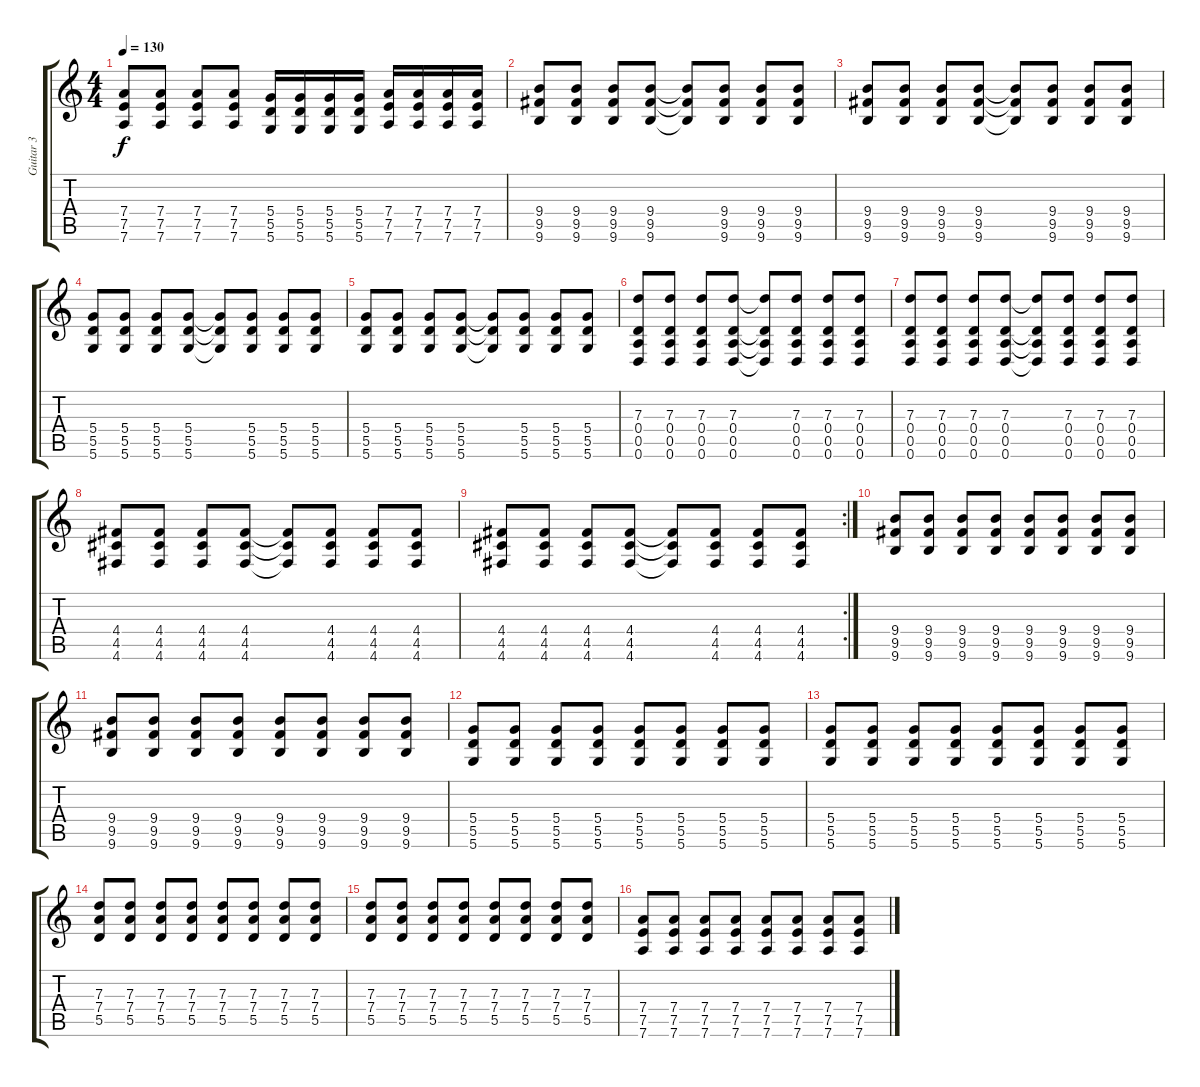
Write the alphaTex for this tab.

\track ("Guitar 3" "Guitar 3") {instrument overdrivenguitar}
\staff {score tabs}
\tuning (E4 B3 G3 D3 A2 D2) {hide}
\ts (4 4)
\tempo 130
\clef g2
\ks c
(7.4 7.5 7.6).8{dy f} (7.4 7.5 7.6).8 (7.4 7.5 7.6).8 (7.4 7.5 7.6).8 (5.4 5.5 5.6).16 (5.4 5.5 5.6).16 (5.4 5.5 5.6).16 (5.4 5.5 5.6).16 (7.4 7.5 7.6).16 (7.4 7.5 7.6).16 (7.4 7.5 7.6).16 (7.4 7.5 7.6).16 |
(9.4 9.5 9.6).8 (9.4 9.5 9.6).8 (9.4 9.5 9.6).8 (9.4 9.5 9.6).8 (9.4{t} 9.5{t} 9.6{t}).8 (9.4 9.5 9.6).8 (9.4 9.5 9.6).8 (9.4 9.5 9.6).8 |
(9.4 9.5 9.6).8 (9.4 9.5 9.6).8 (9.4 9.5 9.6).8 (9.4 9.5 9.6).8 (9.4{t} 9.5{t} 9.6{t}).8 (9.4 9.5 9.6).8 (9.4 9.5 9.6).8 (9.4 9.5 9.6).8 |
(5.4 5.5 5.6).8 (5.4 5.5 5.6).8 (5.4 5.5 5.6).8 (5.4 5.5 5.6).8 (5.4{t} 5.5{t} 5.6{t}).8 (5.4 5.5 5.6).8 (5.4 5.5 5.6).8 (5.4 5.5 5.6).8 |
(5.4 5.5 5.6).8 (5.4 5.5 5.6).8 (5.4 5.5 5.6).8 (5.4 5.5 5.6).8 (5.4{t} 5.5{t} 5.6{t}).8 (5.4 5.5 5.6).8 (5.4 5.5 5.6).8 (5.4 5.5 5.6).8 |
(7.3 0.4 0.5 0.6).8 (7.3 0.4 0.5 0.6).8 (7.3 0.4 0.5 0.6).8 (7.3 0.4 0.5 0.6).8 (7.3{t} 0.4{t} 0.5{t} 0.6{t}).8 (7.3 0.4 0.5 0.6).8 (7.3 0.4 0.5 0.6).8 (7.3 0.4 0.5 0.6).8 |
(7.3 0.4 0.5 0.6).8 (7.3 0.4 0.5 0.6).8 (7.3 0.4 0.5 0.6).8 (7.3 0.4 0.5 0.6).8 (7.3{t} 0.4{t} 0.5{t} 0.6{t}).8 (7.3 0.4 0.5 0.6).8 (7.3 0.4 0.5 0.6).8 (7.3 0.4 0.5 0.6).8 |
(4.4 4.5 4.6).8 (4.4 4.5 4.6).8 (4.4 4.5 4.6).8 (4.4 4.5 4.6).8 (4.4{t} 4.5{t} 4.6{t}).8 (4.4 4.5 4.6).8 (4.4 4.5 4.6).8 (4.4 4.5 4.6).8 |
\rc 2
(4.4 4.5 4.6).8 (4.4 4.5 4.6).8 (4.4 4.5 4.6).8 (4.4 4.5 4.6).8 (4.4{t} 4.5{t} 4.6{t}).8 (4.4 4.5 4.6).8 (4.4 4.5 4.6).8 (4.4 4.5 4.6).8 |
(9.4 9.5 9.6).8 (9.4 9.5 9.6).8 (9.4 9.5 9.6).8 (9.4 9.5 9.6).8 (9.4 9.5 9.6).8 (9.4 9.5 9.6).8 (9.4 9.5 9.6).8 (9.4 9.5 9.6).8 |
(9.4 9.5 9.6).8 (9.4 9.5 9.6).8 (9.4 9.5 9.6).8 (9.4 9.5 9.6).8 (9.4 9.5 9.6).8 (9.4 9.5 9.6).8 (9.4 9.5 9.6).8 (9.4 9.5 9.6).8 |
(5.4 5.5 5.6).8 (5.4 5.5 5.6).8 (5.4 5.5 5.6).8 (5.4 5.5 5.6).8 (5.4 5.5 5.6).8 (5.4 5.5 5.6).8 (5.4 5.5 5.6).8 (5.4 5.5 5.6).8 |
(5.4 5.5 5.6).8 (5.4 5.5 5.6).8 (5.4 5.5 5.6).8 (5.4 5.5 5.6).8 (5.4 5.5 5.6).8 (5.4 5.5 5.6).8 (5.4 5.5 5.6).8 (5.4 5.5 5.6).8 |
(7.3 7.4 5.5).8 (7.3 7.4 5.5).8 (7.3 7.4 5.5).8 (7.3 7.4 5.5).8 (7.3 7.4 5.5).8 (7.3 7.4 5.5).8 (7.3 7.4 5.5).8 (7.3 7.4 5.5).8 |
(7.3 7.4 5.5).8 (7.3 7.4 5.5).8 (7.3 7.4 5.5).8 (7.3 7.4 5.5).8 (7.3 7.4 5.5).8 (7.3 7.4 5.5).8 (7.3 7.4 5.5).8 (7.3 7.4 5.5).8 |
(7.4 7.5 7.6).8 (7.4 7.5 7.6).8 (7.4 7.5 7.6).8 (7.4 7.5 7.6).8 (7.4 7.5 7.6).8 (7.4 7.5 7.6).8 (7.4 7.5 7.6).8 (7.4 7.5 7.6).8
